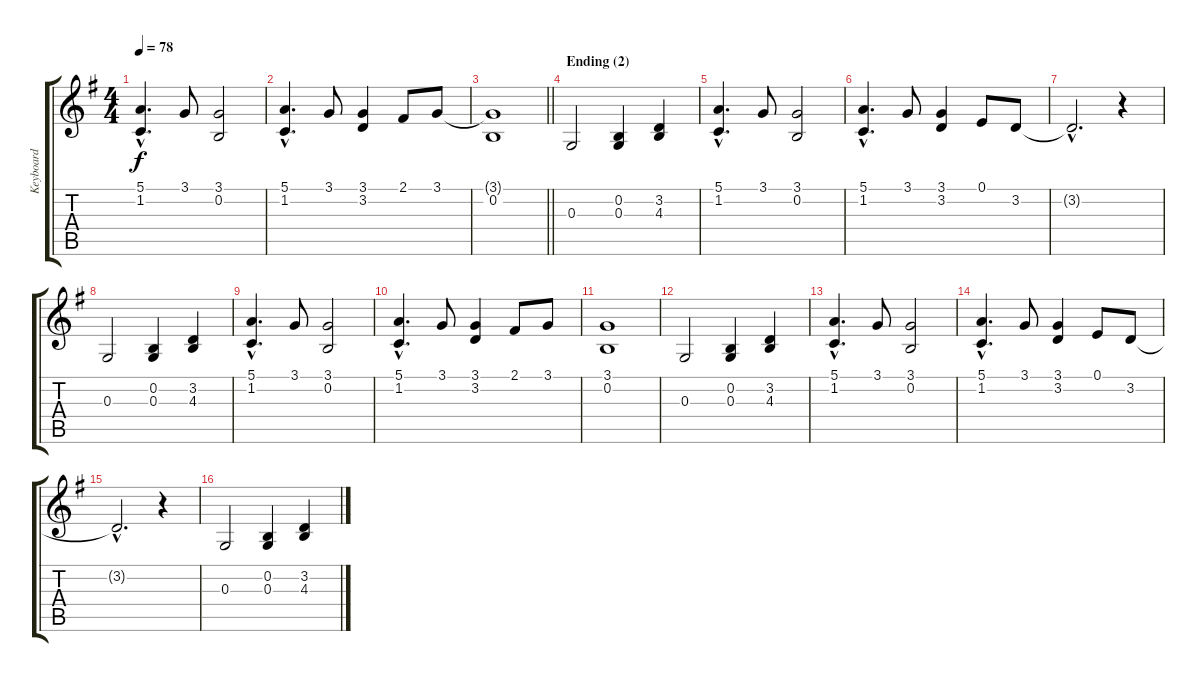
\track ("Keyboard" "Keyboard") {instrument brasssection}
\staff {score tabs}
\tuning (E4 B3 G3 D3 A2 E2) {hide}
\ts (4 4)
\tempo 78
\clef g2
\ks g
(5.1{hac} 1.2).4{d dy f} 3.1.8 (3.1 0.2).2 |
(5.1{hac} 1.2).4{d} 3.1.8 (3.1 3.2).4 2.1.8 3.1.8 |
\barLineRight lightlight
(3.1{t} 0.2).1 |
\section ("" "Ending (2)")
0.3.2 (0.2 0.3).4 (3.2 4.3).4 |
(5.1{hac} 1.2).4{d} 3.1.8 (3.1 0.2).2 |
(5.1{hac} 1.2).4{d} 3.1.8 (3.1 3.2).4 0.1.8 3.2.8 |
3.2{hac t}.2{d} r.4 |
0.3.2 (0.2 0.3).4 (3.2 4.3).4 |
(5.1{hac} 1.2).4{d} 3.1.8 (3.1 0.2).2 |
(5.1{hac} 1.2).4{d} 3.1.8 (3.1 3.2).4 2.1.8 3.1.8 |
(3.1 0.2).1 |
0.3.2 (0.2 0.3).4 (3.2 4.3).4 |
(5.1{hac} 1.2).4{d} 3.1.8 (3.1 0.2).2 |
(5.1{hac} 1.2).4{d} 3.1.8 (3.1 3.2).4 0.1.8 3.2.8 |
3.2{hac t}.2{d} r.4 |
0.3.2 (0.2 0.3).4 (3.2 4.3).4
